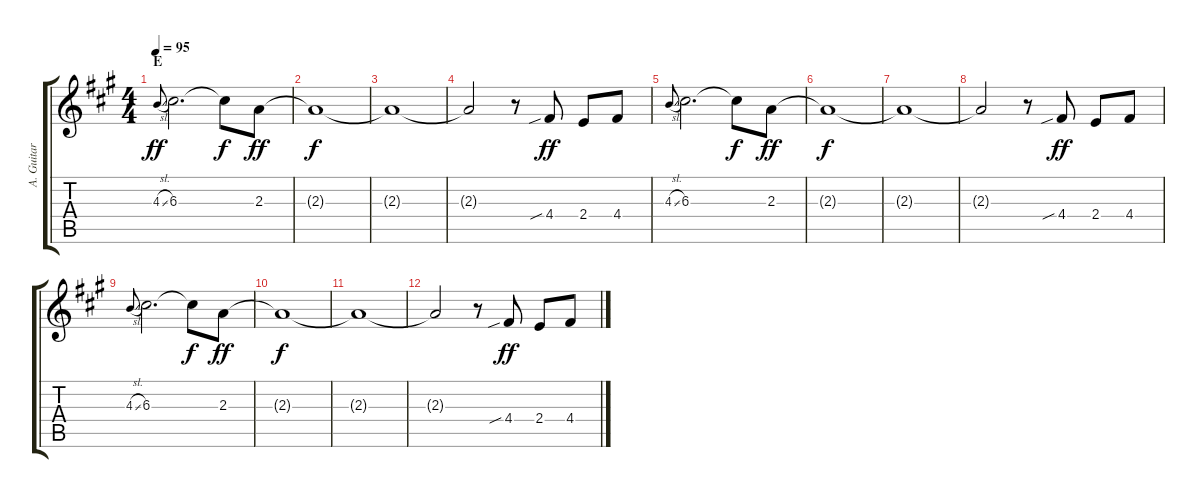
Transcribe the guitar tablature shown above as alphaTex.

\track ("A. Guitar II" "A. Guitar ") {instrument acousticguitarsteel}
\staff {score tabs}
\tuning (E4 B3 G3 D3 A2 E2) {hide}
\ts (4 4)
\section ("" "E")
\tempo 95
\clef g2
\ks a
4.3{sl}.8{gr onbeat dy ff} 6.3.2{d} 6.3{t}.8{dy f} 2.3.8{dy ff} |
2.3{t}.1{dy f} |
2.3{t}.1 |
2.3{t}.2 r.8 4.4{sib}.8{dy ff} 2.4.8 4.4.8 |
4.3{sl}.8{gr onbeat} 6.3.2{d} 6.3{t}.8{dy f} 2.3.8{dy ff} |
2.3{t}.1{dy f} |
2.3{t}.1 |
2.3{t}.2 r.8 4.4{sib}.8{dy ff} 2.4.8 4.4.8 |
4.3{sl}.8{gr onbeat} 6.3.2{d} 6.3{t}.8{dy f} 2.3.8{dy ff} |
2.3{t}.1{dy f} |
2.3{t}.1 |
2.3{t}.2 r.8 4.4{sib}.8{dy ff} 2.4.8 4.4.8
